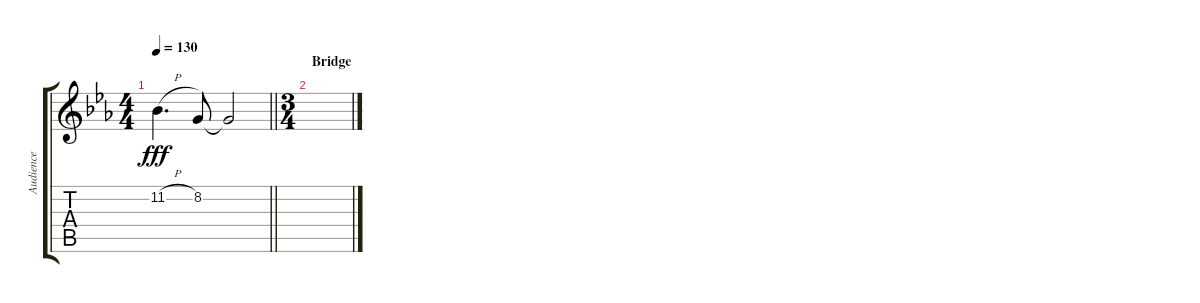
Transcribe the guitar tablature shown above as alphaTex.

\track ("Audience" "Audience") {instrument lead6voice}
\staff {score tabs}
\tuning (E4 B3 G3 D3 A2 E2) {hide}
\ts (4 4)
\tempo 130
\clef g2
\barLineRight lightlight
\ks eb
11.2{h}.4{d dy fff} 8.2.8 8.2{t}.2 |
\ts (3 4)
\section ("" "Bridge")
